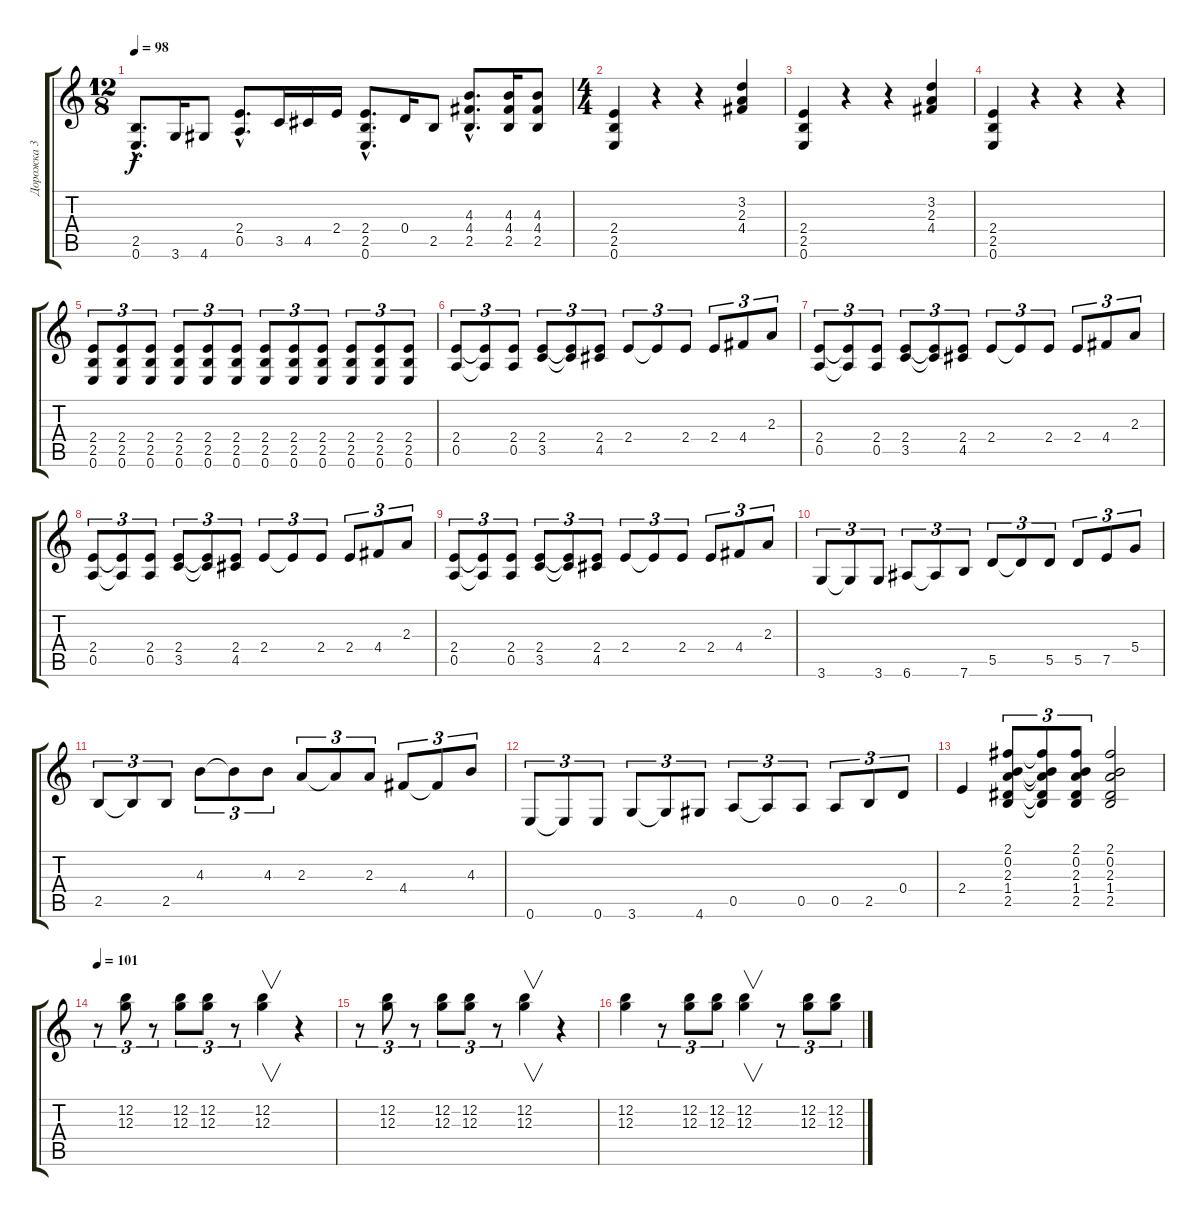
\track ("Дорожка 3" "Дорожка 3") {instrument overdrivenguitar}
\staff {score tabs}
\tuning (E4 B3 G3 D3 A2 E2) {hide}
\ts (12 8)
\tempo 98
\clef g2
\ks c
(2.5{hac} 0.6{hac}).8{d dy f} 3.6.16 4.6.8 (2.4{hac} 0.5{hac}).8{d} 3.5.16 4.5.16 2.4.16 (2.4{hac} 2.5{hac} 0.6{hac}).8{d} 0.4.16 2.5.8 (4.3{hac} 4.4{hac} 2.5{hac}).8{d} (4.3 4.4 2.5).16 (4.3 4.4 2.5).8 |
\ts (4 4)
(2.4 2.5 0.6).4 r.4 r.4 (3.2 2.3 4.4).4 |
(2.4 2.5 0.6).4 r.4 r.4 (3.2 2.3 4.4).4 |
(2.4 2.5 0.6).4 r.4 r.4 r.4 |
(2.4 2.5 0.6).8{tu (3 2)} (2.4 2.5 0.6).8{tu (3 2)} (2.4 2.5 0.6).8{tu (3 2)} (2.4 2.5 0.6).8{tu (3 2)} (2.4 2.5 0.6).8{tu (3 2)} (2.4 2.5 0.6).8{tu (3 2)} (2.4 2.5 0.6).8{tu (3 2)} (2.4 2.5 0.6).8{tu (3 2)} (2.4 2.5 0.6).8{tu (3 2)} (2.4 2.5 0.6).8{tu (3 2)} (2.4 2.5 0.6).8{tu (3 2)} (2.4 2.5 0.6).8{tu (3 2)} |
(2.4 0.5).8{tu (3 2)} (2.4{t} 0.5{t}).8{tu (3 2)} (2.4 0.5).8{tu (3 2)} (2.4 3.5).8{tu (3 2)} (2.4{t} 3.5{t}).8{tu (3 2)} (2.4 4.5).8{tu (3 2)} 2.4.8{tu (3 2)} 2.4{t}.8{tu (3 2)} 2.4.8{tu (3 2)} 2.4.8{tu (3 2)} 4.4.8{tu (3 2)} 2.3.8{tu (3 2)} |
(2.4 0.5).8{tu (3 2)} (2.4{t} 0.5{t}).8{tu (3 2)} (2.4 0.5).8{tu (3 2)} (2.4 3.5).8{tu (3 2)} (2.4{t} 3.5{t}).8{tu (3 2)} (2.4 4.5).8{tu (3 2)} 2.4.8{tu (3 2)} 2.4{t}.8{tu (3 2)} 2.4.8{tu (3 2)} 2.4.8{tu (3 2)} 4.4.8{tu (3 2)} 2.3.8{tu (3 2)} |
(2.4 0.5).8{tu (3 2)} (2.4{t} 0.5{t}).8{tu (3 2)} (2.4 0.5).8{tu (3 2)} (2.4 3.5).8{tu (3 2)} (2.4{t} 3.5{t}).8{tu (3 2)} (2.4 4.5).8{tu (3 2)} 2.4.8{tu (3 2)} 2.4{t}.8{tu (3 2)} 2.4.8{tu (3 2)} 2.4.8{tu (3 2)} 4.4.8{tu (3 2)} 2.3.8{tu (3 2)} |
(2.4 0.5).8{tu (3 2)} (2.4{t} 0.5{t}).8{tu (3 2)} (2.4 0.5).8{tu (3 2)} (2.4 3.5).8{tu (3 2)} (2.4{t} 3.5{t}).8{tu (3 2)} (2.4 4.5).8{tu (3 2)} 2.4.8{tu (3 2)} 2.4{t}.8{tu (3 2)} 2.4.8{tu (3 2)} 2.4.8{tu (3 2)} 4.4.8{tu (3 2)} 2.3.8{tu (3 2)} |
3.6.8{tu (3 2)} 3.6{t}.8{tu (3 2)} 3.6.8{tu (3 2)} 6.6.8{tu (3 2)} 6.6{t}.8{tu (3 2)} 7.6.8{tu (3 2)} 5.5.8{tu (3 2)} 5.5{t}.8{tu (3 2)} 5.5.8{tu (3 2)} 5.5.8{tu (3 2)} 7.5.8{tu (3 2)} 5.4.8{tu (3 2)} |
2.5.8{tu (3 2)} 2.5{t}.8{tu (3 2)} 2.5.8{tu (3 2)} 4.3.8{tu (3 2)} 4.3{t}.8{tu (3 2)} 4.3.8{tu (3 2)} 2.3.8{tu (3 2)} 2.3{t}.8{tu (3 2)} 2.3.8{tu (3 2)} 4.4.8{tu (3 2)} 4.4{t}.8{tu (3 2)} 4.3.8{tu (3 2)} |
0.6.8{tu (3 2)} 0.6{t}.8{tu (3 2)} 0.6.8{tu (3 2)} 3.6.8{tu (3 2)} 3.6{t}.8{tu (3 2)} 4.6.8{tu (3 2)} 0.5.8{tu (3 2)} 0.5{t}.8{tu (3 2)} 0.5.8{tu (3 2)} 0.5.8{tu (3 2)} 2.5.8{tu (3 2)} 0.4.8{tu (3 2)} |
2.4.4 (2.1 0.2 2.3 1.4 2.5).8{tu (3 2)} (2.1{t} 0.2{t} 2.3{t} 1.4{t} 2.5{t}).8{tu (3 2)} (2.1 0.2 2.3 1.4 2.5).8{tu (3 2)} (2.1 0.2 2.3 1.4 2.5).2 |
\tempo 101
r.8{tu (3 2)} (12.2 12.3).8{tu (3 2)} r.8{tu (3 2)} (12.2 12.3).8{tu (3 2)} (12.2 12.3).8{tu (3 2)} r.8{tu (3 2)} (12.2 12.3).4{v} r.4 |
r.8{tu (3 2)} (12.2 12.3).8{tu (3 2)} r.8{tu (3 2)} (12.2 12.3).8{tu (3 2)} (12.2 12.3).8{tu (3 2)} r.8{tu (3 2)} (12.2 12.3).4{v} r.4 |
(12.2 12.3).4 r.8{tu (3 2)} (12.2 12.3).8{tu (3 2)} (12.2 12.3).8{tu (3 2)} (12.2 12.3).4{v} r.8{tu (3 2)} (12.2 12.3).8{tu (3 2)} (12.2 12.3).8{tu (3 2)}
